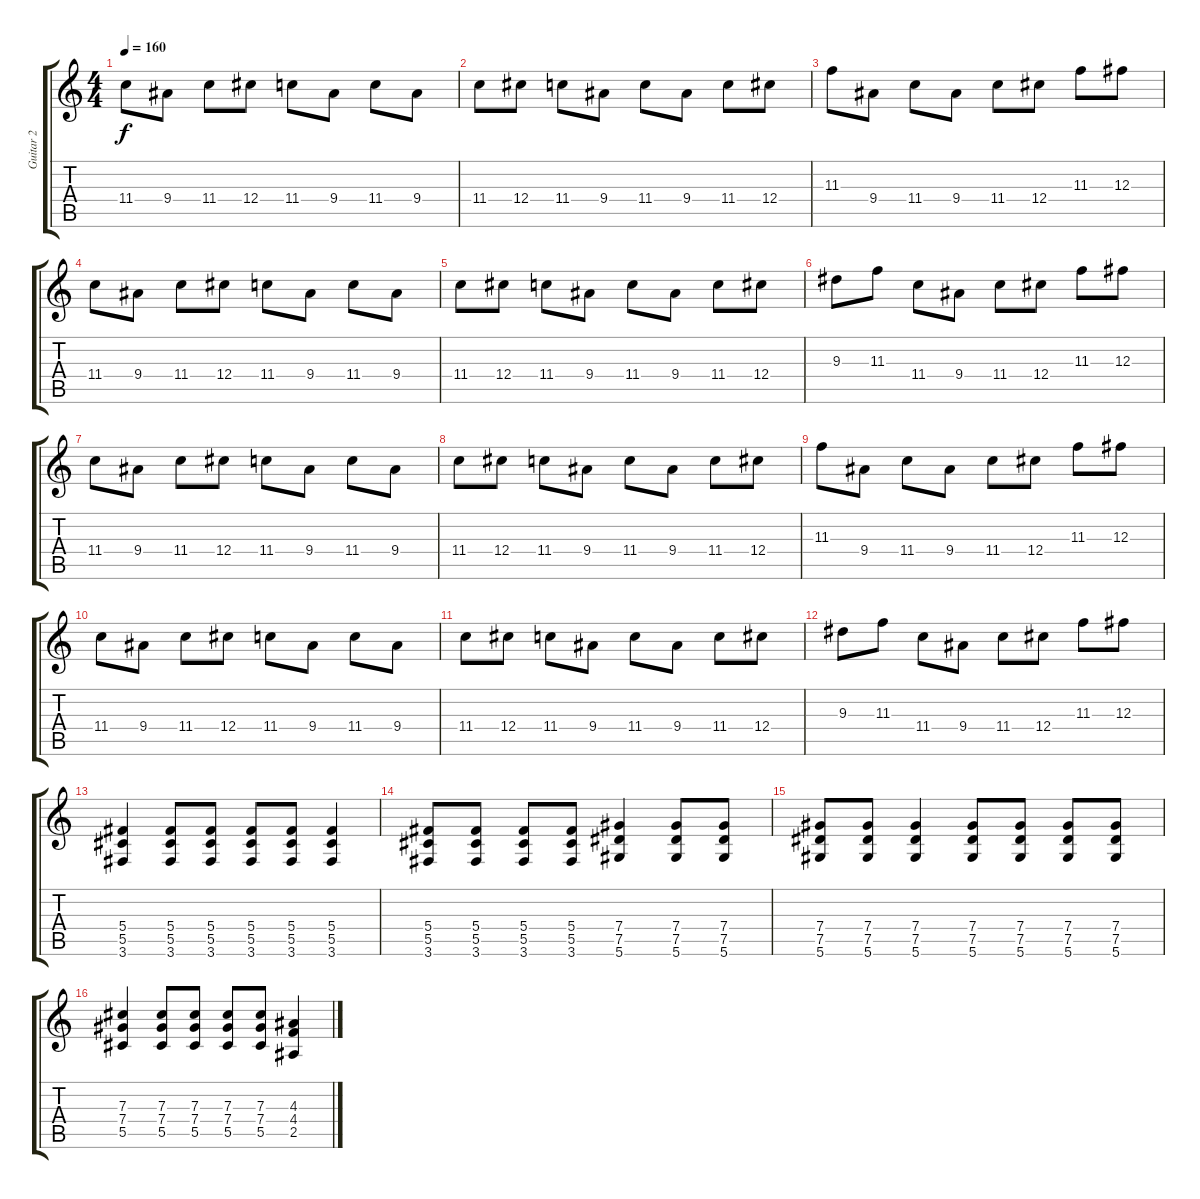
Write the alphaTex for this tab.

\track ("Guitar 2" "Guitar 2") {instrument distortionguitar}
\staff {score tabs}
\tuning (Eb4 Bb3 Gb3 Db3 Ab2 Eb2) {hide}
\ts (4 4)
\tempo 160
\clef g2
\ks c
11.4.8{dy f} 9.4.8 11.4.8 12.4.8 11.4.8 9.4.8 11.4.8 9.4.8 |
11.4.8 12.4.8 11.4.8 9.4.8 11.4.8 9.4.8 11.4.8 12.4.8 |
11.3.8 9.4.8 11.4.8 9.4.8 11.4.8 12.4.8 11.3.8 12.3.8 |
11.4.8 9.4.8 11.4.8 12.4.8 11.4.8 9.4.8 11.4.8 9.4.8 |
11.4.8 12.4.8 11.4.8 9.4.8 11.4.8 9.4.8 11.4.8 12.4.8 |
9.3.8 11.3.8 11.4.8 9.4.8 11.4.8 12.4.8 11.3.8 12.3.8 |
11.4.8 9.4.8 11.4.8 12.4.8 11.4.8 9.4.8 11.4.8 9.4.8 |
11.4.8 12.4.8 11.4.8 9.4.8 11.4.8 9.4.8 11.4.8 12.4.8 |
11.3.8 9.4.8 11.4.8 9.4.8 11.4.8 12.4.8 11.3.8 12.3.8 |
11.4.8 9.4.8 11.4.8 12.4.8 11.4.8 9.4.8 11.4.8 9.4.8 |
11.4.8 12.4.8 11.4.8 9.4.8 11.4.8 9.4.8 11.4.8 12.4.8 |
9.3.8 11.3.8 11.4.8 9.4.8 11.4.8 12.4.8 11.3.8 12.3.8 |
(5.4 5.5 3.6).4 (5.4 5.5 3.6).8 (5.4 5.5 3.6).8 (5.4 5.5 3.6).8 (5.4 5.5 3.6).8 (5.4 5.5 3.6).4 |
(5.4 5.5 3.6).8 (5.4 5.5 3.6).8 (5.4 5.5 3.6).8 (5.4 5.5 3.6).8 (7.4 7.5 5.6).4 (7.4 7.5 5.6).8 (7.4 7.5 5.6).8 |
(7.4 7.5 5.6).8 (7.4 7.5 5.6).8 (7.4 7.5 5.6).4 (7.4 7.5 5.6).8 (7.4 7.5 5.6).8 (7.4 7.5 5.6).8 (7.4 7.5 5.6).8 |
(7.3 7.4 5.5).4 (7.3 7.4 5.5).8 (7.3 7.4 5.5).8 (7.3 7.4 5.5).8 (7.3 7.4 5.5).8 (4.3 4.4 2.5).4
